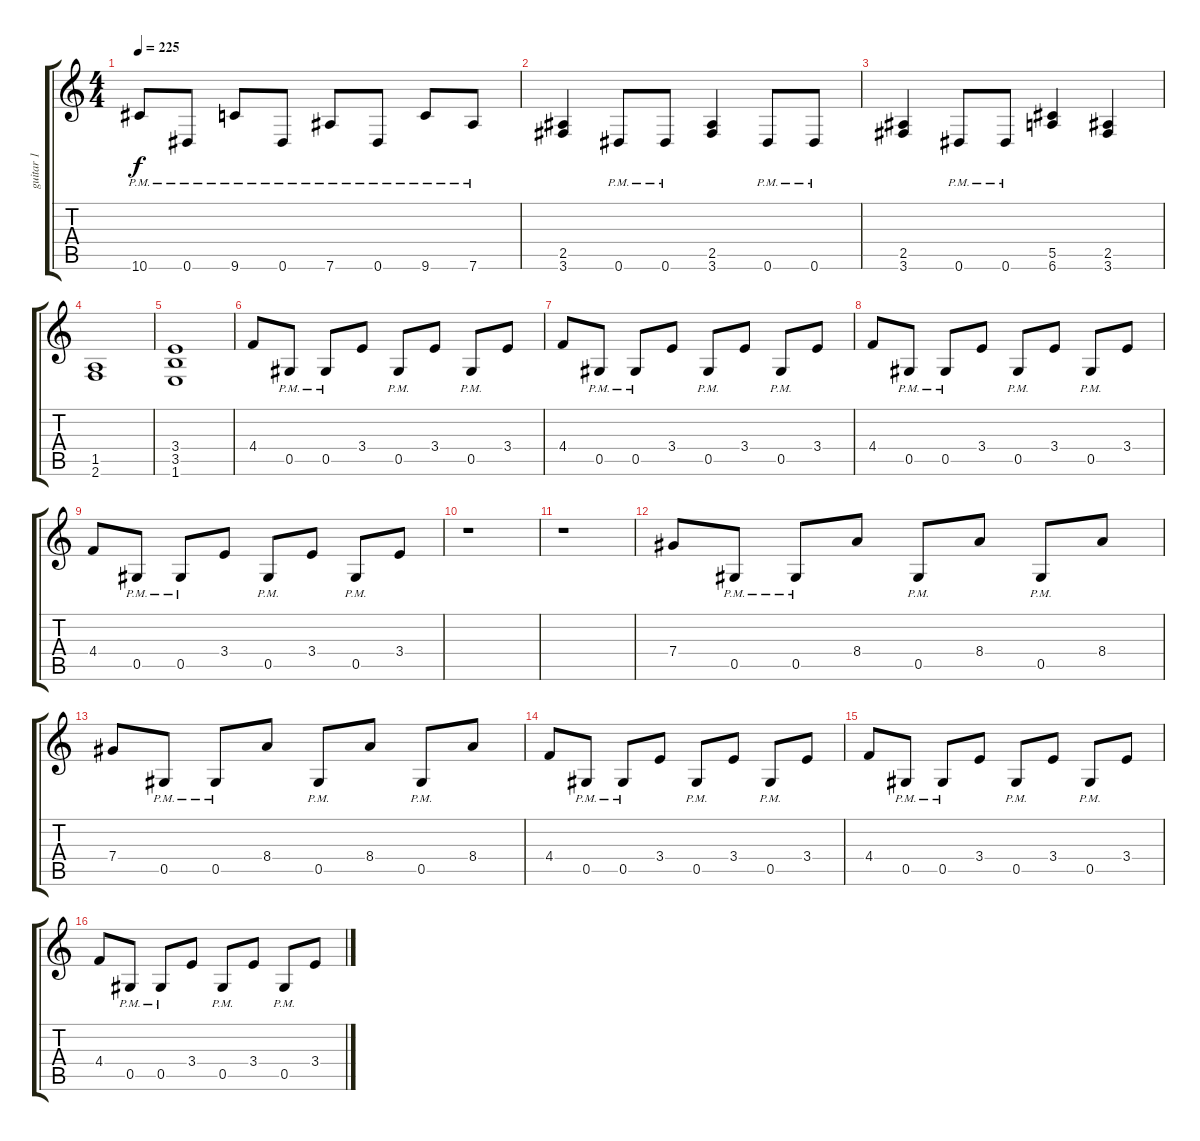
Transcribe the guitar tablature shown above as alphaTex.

\track ("guitar 1" "guitar 1") {instrument distortionguitar}
\staff {score tabs}
\tuning (Eb4 Bb3 Gb3 Db3 Ab2 Eb2) {hide}
\ts (4 4)
\tempo 225
\clef g2
\ks c
10.6{pm}.8{dy f} 0.6{pm}.8 9.6{pm}.8 0.6{pm}.8 7.6{pm}.8 0.6{pm}.8 9.6{pm}.8 7.6{pm}.8 |
(2.5 3.6).4 0.6{pm}.8 0.6{pm}.8 (2.5 3.6).4 0.6{pm}.8 0.6{pm}.8 |
(2.5 3.6).4 0.6{pm}.8 0.6{pm}.8 (5.5 6.6).4 (2.5 3.6).4 |
(1.5 2.6).1 |
(3.4 3.5 1.6).1 |
4.4.8 0.5{pm}.8 0.5{pm}.8 3.4.8 0.5{pm}.8 3.4.8 0.5{pm}.8 3.4.8 |
4.4.8 0.5{pm}.8 0.5{pm}.8 3.4.8 0.5{pm}.8 3.4.8 0.5{pm}.8 3.4.8 |
4.4.8 0.5{pm}.8 0.5{pm}.8 3.4.8 0.5{pm}.8 3.4.8 0.5{pm}.8 3.4.8 |
4.4.8 0.5{pm}.8 0.5{pm}.8 3.4.8 0.5{pm}.8 3.4.8 0.5{pm}.8 3.4.8 |
r.1 |
r.1 |
7.4.8 0.5{pm}.8 0.5{pm}.8 8.4.8 0.5{pm}.8 8.4.8 0.5{pm}.8 8.4.8 |
7.4.8 0.5{pm}.8 0.5{pm}.8 8.4.8 0.5{pm}.8 8.4.8 0.5{pm}.8 8.4.8 |
4.4.8 0.5{pm}.8 0.5{pm}.8 3.4.8 0.5{pm}.8 3.4.8 0.5{pm}.8 3.4.8 |
4.4.8 0.5{pm}.8 0.5{pm}.8 3.4.8 0.5{pm}.8 3.4.8 0.5{pm}.8 3.4.8 |
4.4.8 0.5{pm}.8 0.5{pm}.8 3.4.8 0.5{pm}.8 3.4.8 0.5{pm}.8 3.4.8
